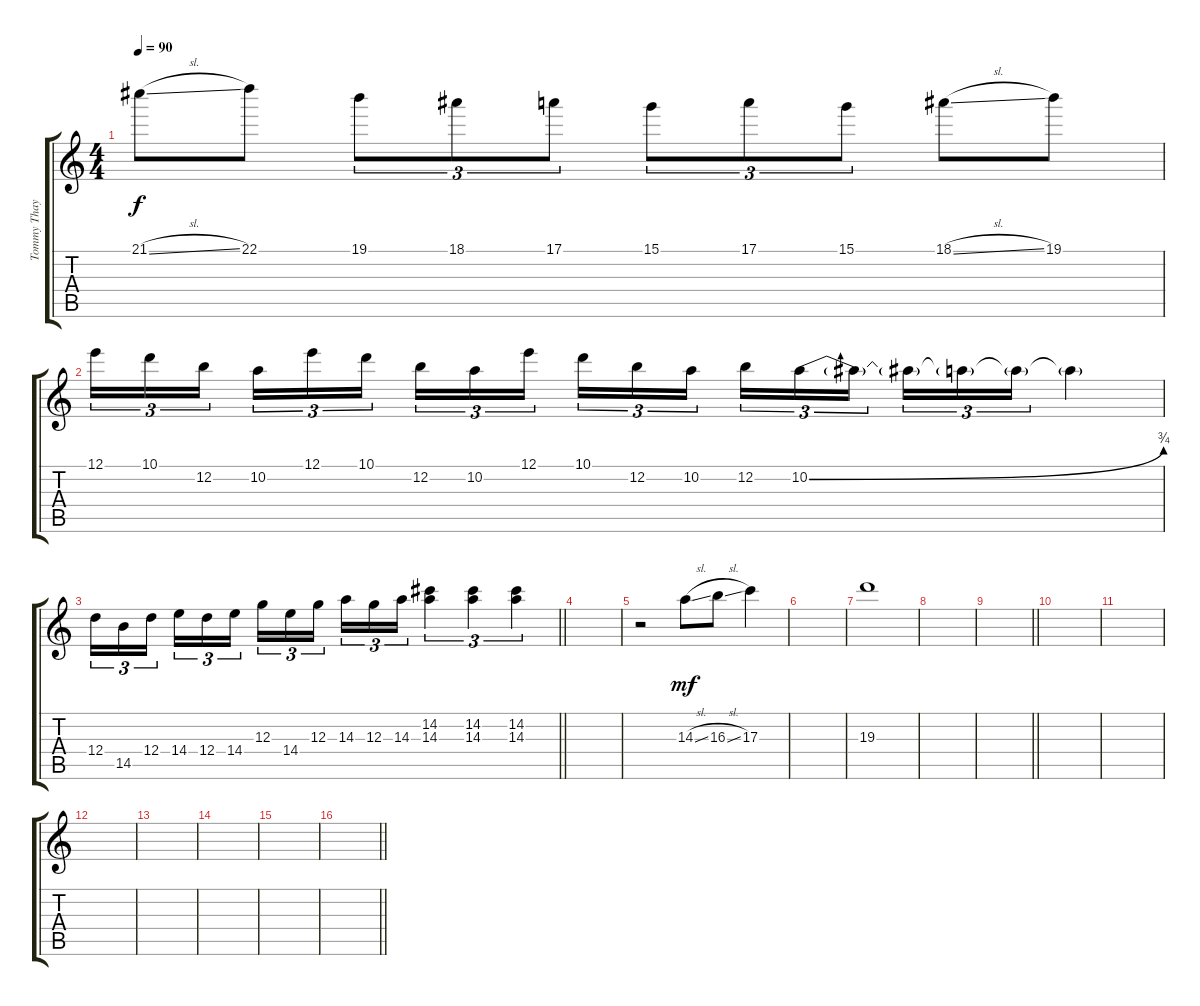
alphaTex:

\track ("Tommy Thayer" "Tommy Thay") {instrument overdrivenguitar}
\staff {score tabs}
\tuning (E4 B3 G3 D3 A2 E2) {hide}
\ts (4 4)
\tempo 90
\clef g2
\ks c
21.1{sl}.8{dy f} 22.1.8 19.1.8{tu (3 2)} 18.1.8{tu (3 2)} 17.1.8{tu (3 2)} 15.1.8{tu (3 2)} 17.1.8{tu (3 2)} 15.1.8{tu (3 2)} 18.1{sl}.8 19.1.8 |
12.1.16{tu (3 2)} 10.1.16{tu (3 2)} 12.2.16{tu (3 2) beam splitsecondary} 10.2.16{tu (3 2)} 12.1.16{tu (3 2)} 10.1.16{tu (3 2)} 12.2.16{tu (3 2)} 10.2.16{tu (3 2)} 12.1.16{tu (3 2) beam splitsecondary} 10.1.16{tu (3 2)} 12.2.16{tu (3 2)} 10.2.16{tu (3 2)} 12.2.16{tu (3 2)} 10.2{be (bend 0 0 60 3)}.16{tu (3 2)} 10.2{t}.16{tu (3 2) beam splitsecondary} 10.2{t}.16{tu (3 2)} 10.2{t}.16{tu (3 2)} 10.2{t}.16{tu (3 2)} 10.2{t}.4 |
\barLineRight lightlight
12.4.16{tu (3 2)} 14.5.16{tu (3 2)} 12.4.16{tu (3 2) beam splitsecondary} 14.4.16{tu (3 2)} 12.4.16{tu (3 2)} 14.4.16{tu (3 2)} 12.3.16{tu (3 2)} 14.4.16{tu (3 2)} 12.3.16{tu (3 2) beam splitsecondary} 14.3.16{tu (3 2)} 12.3.16{tu (3 2)} 14.3.16{tu (3 2)} (14.2 14.3).4{tu (3 2)} (14.2 14.3).4{tu (3 2)} (14.2 14.3).4{tu (3 2)} |
|
r.2 14.3{sl}.8{dy mf} 16.3{sl}.8 17.3.4 |
|
19.3.1 |
|
\barLineRight lightlight
|
|
|
|
|
|
|
\barLineRight lightlight
